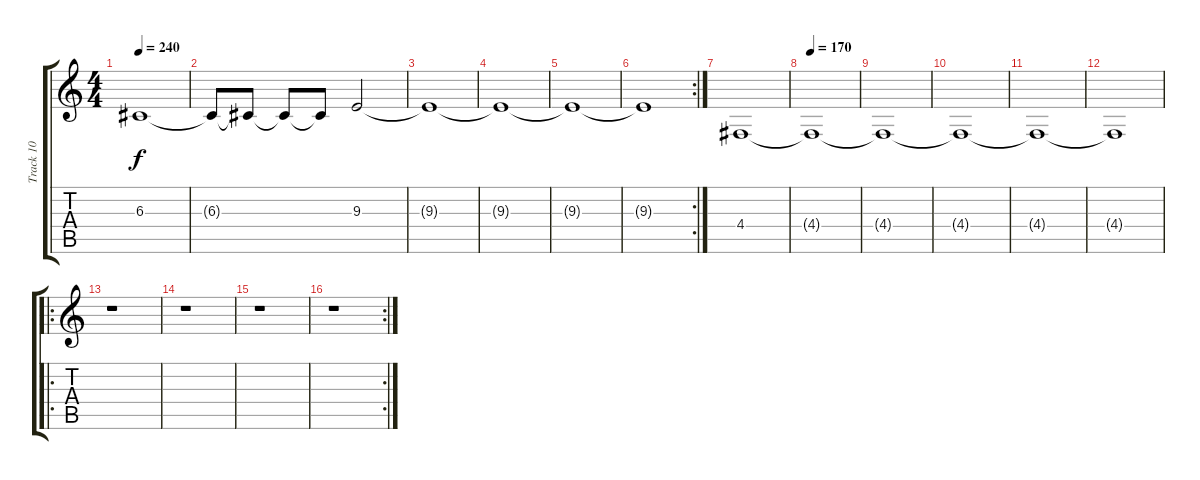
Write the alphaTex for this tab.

\track ("Track 10" "Track 10") {instrument stringensemble1}
\staff {score tabs}
\tuning (E4 B3 G3 D3 A2 E2) {hide}
\ts (4 4)
\tempo 240
\clef g2
\ks c
6.3.1{dy f} |
6.3{t}.8 6.3{t}.8 6.3{t}.8 6.3{t}.8 9.3.2 |
9.3{t}.1 |
9.3{t}.1 |
9.3{t}.1 |
\rc 2
9.3{t}.1 |
4.4.1{instrument stringensemble1} |
\tempo 170
4.4{t}.1 |
4.4{t}.1 |
4.4{t}.1 |
4.4{t}.1 |
4.4{t}.1 |
\ro
r.1 |
r.1 |
r.1 |
\rc 2
r.1
